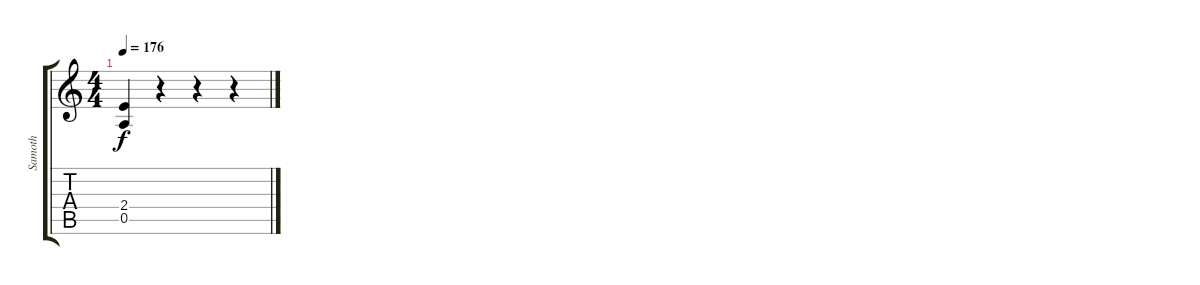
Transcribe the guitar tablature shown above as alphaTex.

\track ("Samoth" "Samoth") {instrument overdrivenguitar}
\staff {score tabs}
\tuning (E4 B3 G3 D3 A2 E2) {hide}
\ts (4 4)
\tempo 176
\clef g2
\ks c
(2.4 0.5).4{dy f} r.4 r.4 r.4
